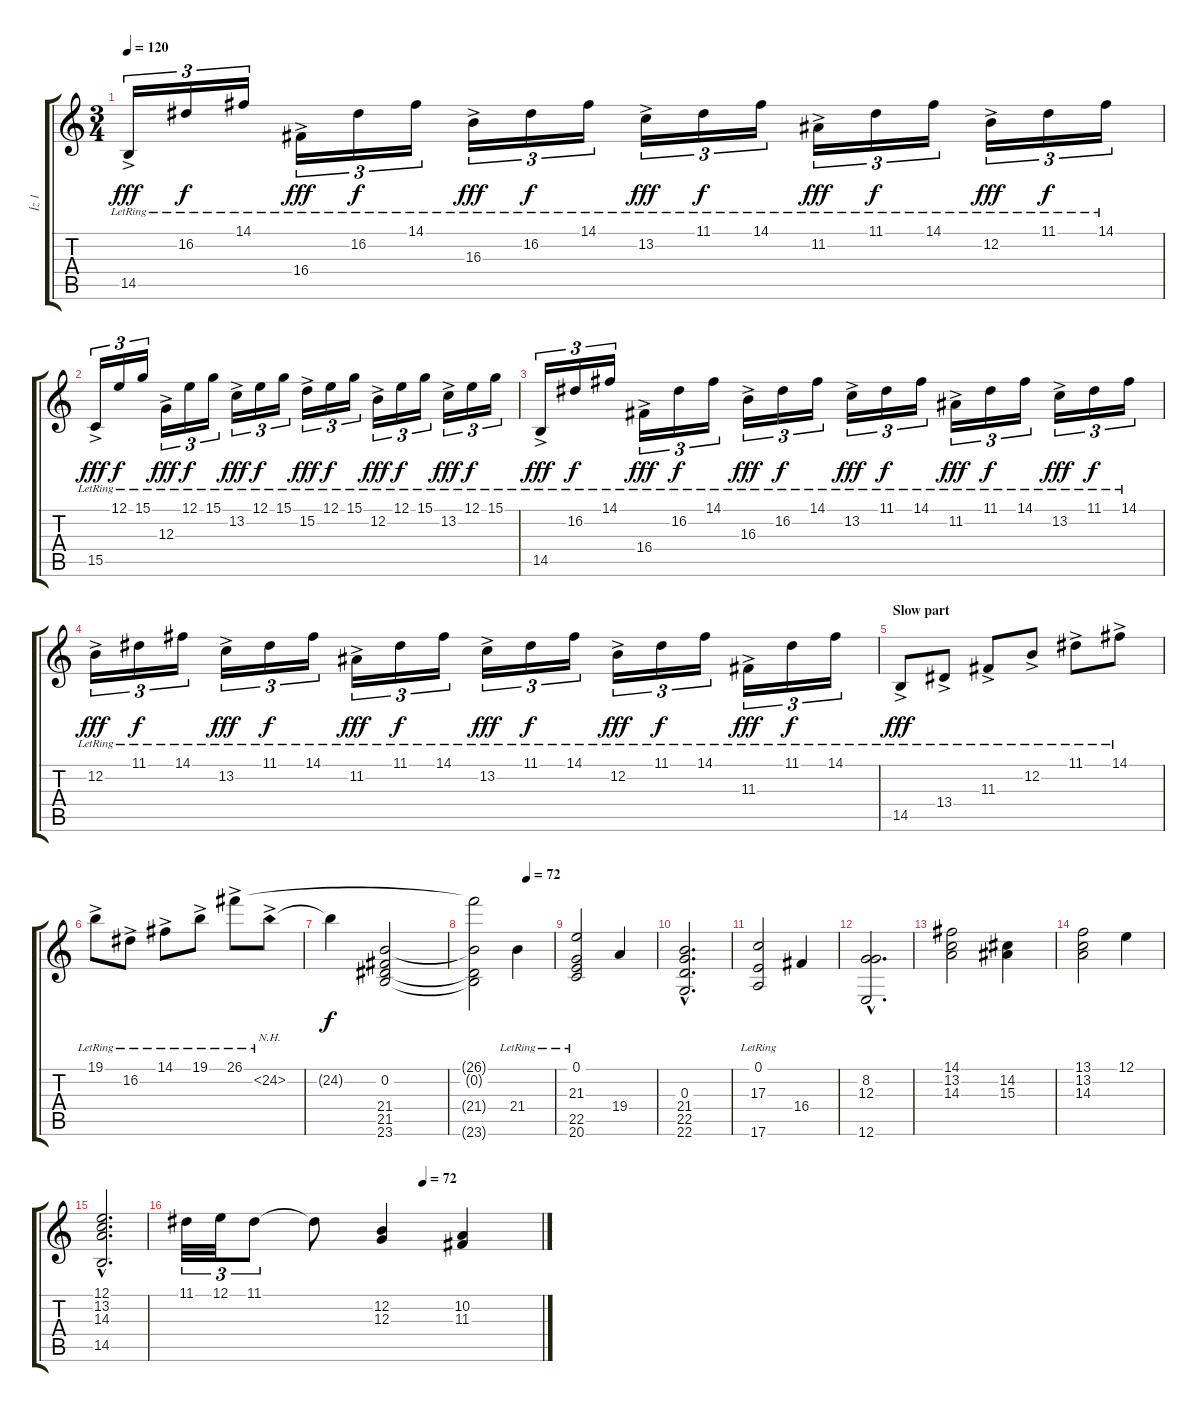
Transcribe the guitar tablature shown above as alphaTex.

\track ("İz 1" "İz 1") {instrument stringensemble1}
\staff {score tabs}
\tuning (E4 B3 G3 D3 A2 E2) {hide}
\ts (3 4)
\tempo 120
\clef g2
\ks c
14.5{ac lr}.16{tu (3 2) dy fff} 16.2{lr}.16{tu (3 2) dy f} 14.1{lr}.16{tu (3 2)} 16.4{ac lr}.16{tu (3 2) dy fff} 16.2{lr}.16{tu (3 2) dy f} 14.1{lr}.16{tu (3 2)} 16.3{ac lr}.16{tu (3 2) dy fff} 16.2{lr}.16{tu (3 2) dy f} 14.1{lr}.16{tu (3 2)} 13.2{ac lr}.16{tu (3 2) dy fff} 11.1{lr}.16{tu (3 2) dy f} 14.1{lr}.16{tu (3 2)} 11.2{ac lr}.16{tu (3 2) dy fff} 11.1{lr}.16{tu (3 2) dy f} 14.1{lr}.16{tu (3 2)} 12.2{ac lr}.16{tu (3 2) dy fff} 11.1{lr}.16{tu (3 2) dy f} 14.1{lr}.16{tu (3 2)} |
15.5{ac lr}.16{tu (3 2) dy fff} 12.1{lr}.16{tu (3 2) dy f} 15.1{lr}.16{tu (3 2)} 12.3{ac lr}.16{tu (3 2) dy fff} 12.1{lr}.16{tu (3 2) dy f} 15.1{lr}.16{tu (3 2)} 13.2{ac lr}.16{tu (3 2) dy fff} 12.1{lr}.16{tu (3 2) dy f} 15.1{lr}.16{tu (3 2)} 15.2{ac lr}.16{tu (3 2) dy fff} 12.1{lr}.16{tu (3 2) dy f} 15.1{lr}.16{tu (3 2)} 12.2{ac lr}.16{tu (3 2) dy fff} 12.1{lr}.16{tu (3 2) dy f} 15.1{lr}.16{tu (3 2)} 13.2{ac lr}.16{tu (3 2) dy fff} 12.1{lr}.16{tu (3 2) dy f} 15.1{lr}.16{tu (3 2)} |
14.5{ac lr}.16{tu (3 2) dy fff} 16.2{lr}.16{tu (3 2) dy f} 14.1{lr}.16{tu (3 2)} 16.4{ac lr}.16{tu (3 2) dy fff} 16.2{lr}.16{tu (3 2) dy f} 14.1{lr}.16{tu (3 2)} 16.3{ac lr}.16{tu (3 2) dy fff} 16.2{lr}.16{tu (3 2) dy f} 14.1{lr}.16{tu (3 2)} 13.2{ac lr}.16{tu (3 2) dy fff} 11.1{lr}.16{tu (3 2) dy f} 14.1{lr}.16{tu (3 2)} 11.2{ac lr}.16{tu (3 2) dy fff} 11.1{lr}.16{tu (3 2) dy f} 14.1{lr}.16{tu (3 2)} 13.2{ac lr}.16{tu (3 2) dy fff} 11.1{lr}.16{tu (3 2) dy f} 14.1{lr}.16{tu (3 2)} |
12.2{ac lr}.16{tu (3 2) dy fff} 11.1{lr}.16{tu (3 2) dy f} 14.1{lr}.16{tu (3 2)} 13.2{ac lr}.16{tu (3 2) dy fff} 11.1{lr}.16{tu (3 2) dy f} 14.1{lr}.16{tu (3 2)} 11.2{ac lr}.16{tu (3 2) dy fff} 11.1{lr}.16{tu (3 2) dy f} 14.1{lr}.16{tu (3 2)} 13.2{ac lr}.16{tu (3 2) dy fff} 11.1{lr}.16{tu (3 2) dy f} 14.1{lr}.16{tu (3 2)} 12.2{ac lr}.16{tu (3 2) dy fff} 11.1{lr}.16{tu (3 2) dy f} 14.1{lr}.16{tu (3 2)} 11.3{ac lr}.16{tu (3 2) dy fff} 11.1{lr}.16{tu (3 2) dy f} 14.1{lr}.16{tu (3 2)} |
\section ("" "Slow part")
14.5{ac lr}.8{dy fff volume 12} 13.4{ac lr}.8 11.3{ac lr}.8 12.2{ac lr}.8 11.1{ac lr}.8 14.1{ac lr}.8 |
19.1{ac lr}.8 16.2{ac lr}.8 14.1{ac lr}.8 19.1{ac lr}.8 26.1{ac lr}.8 24.2{nh ac lr}.8 |
24.2{t}.4{dy f} (0.2 21.4 21.5 23.6).2 |
\tempo (72 0.6666666666666666)
(26.1{t} 0.2{t} 21.4{t} 23.6{t}).2 21.4{lr}.4{volume 16} |
(0.1{lr} 21.3{lr} 22.5{lr} 20.6{lr}).2 19.4.4 |
(0.3{hac} 21.4{hac} 22.5{hac} 22.6{hac}).2{d} |
(0.1 17.3{lr} 17.6{lr}).2 16.4.4 |
(8.2{hac} 12.3{hac} 12.6{hac}).2{d} |
(14.1 13.2 14.3).2 (14.2 15.3).4 |
(13.1 13.2 14.3).2 12.1.4 |
(12.1{hac} 13.2{hac} 14.3{hac} 14.5{hac}).2{d} |
\tempo (72 0.6666666666666666)
11.1.32{tu (3 2)} 12.1.32{tu (3 2)} 11.1.8{tu (3 2)} 11.1{t}.8 (12.2 12.3).4 (10.2 11.3).4
